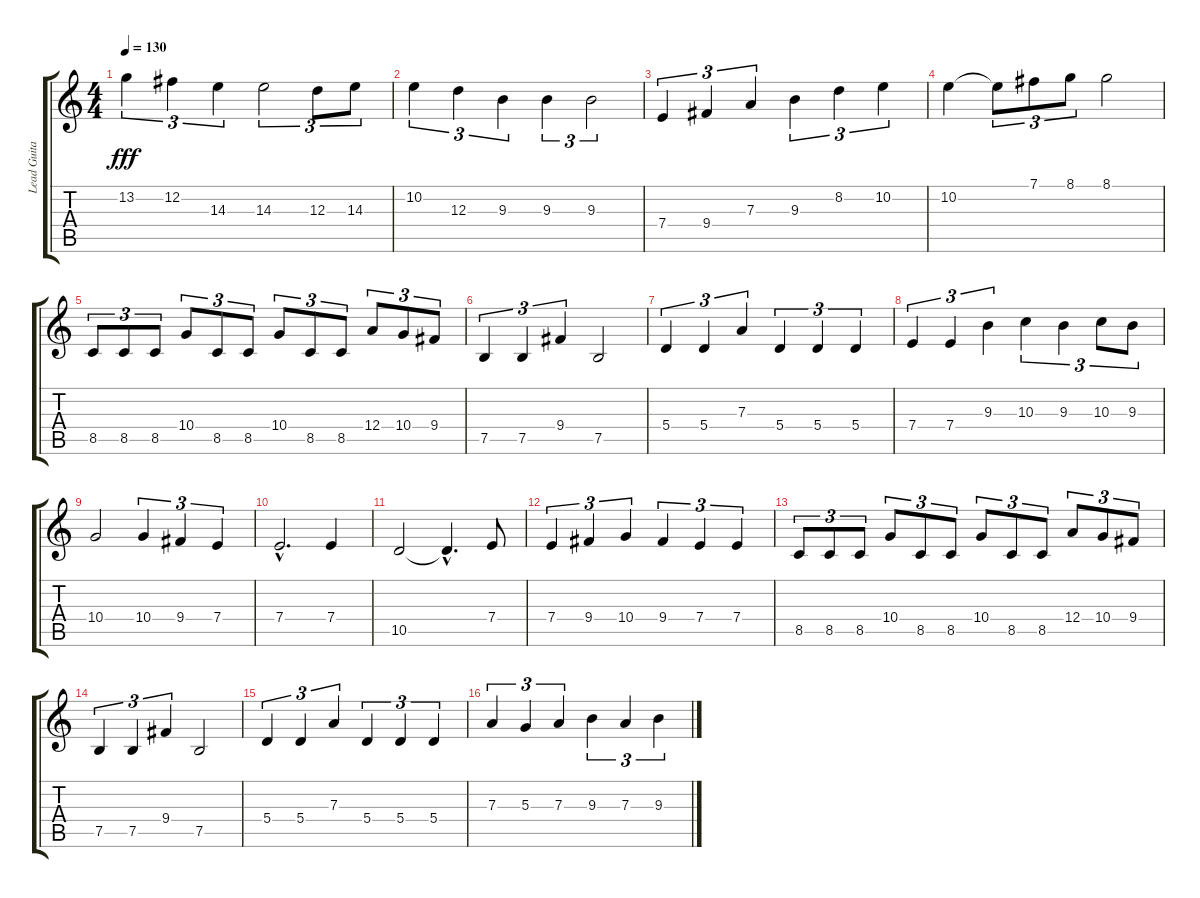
\track ("Lead Guitar" "Lead Guita") {instrument distortionguitar}
\staff {score tabs}
\tuning (B3 Gb3 D3 A2 E2 B1) {hide}
\ts (4 4)
\tempo 130
\clef g2
\ks c
13.2.4{tu (3 2) dy fff} 12.2.4{tu (3 2)} 14.3.4{tu (3 2)} 14.3.2{tu (3 2)} 12.3.8{tu (3 2)} 14.3.8{tu (3 2)} |
10.2.4{tu (3 2)} 12.3.4{tu (3 2)} 9.3.4{tu (3 2)} 9.3.4{tu (3 2)} 9.3.2{tu (3 2)} |
7.4.4{tu (3 2)} 9.4.4{tu (3 2)} 7.3.4{tu (3 2)} 9.3.4{tu (3 2)} 8.2.4{tu (3 2)} 10.2.4{tu (3 2)} |
10.2.4 10.2{t}.8{tu (3 2)} 7.1.8{tu (3 2)} 8.1.8{tu (3 2)} 8.1.2 |
8.5.8{tu (3 2)} 8.5.8{tu (3 2)} 8.5.8{tu (3 2)} 10.4.8{tu (3 2)} 8.5.8{tu (3 2)} 8.5.8{tu (3 2)} 10.4.8{tu (3 2)} 8.5.8{tu (3 2)} 8.5.8{tu (3 2)} 12.4.8{tu (3 2)} 10.4.8{tu (3 2)} 9.4.8{tu (3 2)} |
7.5.4{tu (3 2)} 7.5.4{tu (3 2)} 9.4.4{tu (3 2)} 7.5.2 |
5.4.4{tu (3 2)} 5.4.4{tu (3 2)} 7.3.4{tu (3 2)} 5.4.4{tu (3 2)} 5.4.4{tu (3 2)} 5.4.4{tu (3 2)} |
7.4.4{tu (3 2)} 7.4.4{tu (3 2)} 9.3.4{tu (3 2)} 10.3.4{tu (3 2)} 9.3.4{tu (3 2)} 10.3.8{tu (3 2)} 9.3.8{tu (3 2)} |
10.4.2 10.4.4{tu (3 2)} 9.4.4{tu (3 2)} 7.4.4{tu (3 2)} |
7.4{hac}.2{d} 7.4.4 |
10.5.2 10.5{hac t}.4{d} 7.4.8 |
7.4.4{tu (3 2)} 9.4.4{tu (3 2)} 10.4.4{tu (3 2)} 9.4.4{tu (3 2)} 7.4.4{tu (3 2)} 7.4.4{tu (3 2)} |
8.5.8{tu (3 2)} 8.5.8{tu (3 2)} 8.5.8{tu (3 2)} 10.4.8{tu (3 2)} 8.5.8{tu (3 2)} 8.5.8{tu (3 2)} 10.4.8{tu (3 2)} 8.5.8{tu (3 2)} 8.5.8{tu (3 2)} 12.4.8{tu (3 2)} 10.4.8{tu (3 2)} 9.4.8{tu (3 2)} |
7.5.4{tu (3 2)} 7.5.4{tu (3 2)} 9.4.4{tu (3 2)} 7.5.2 |
5.4.4{tu (3 2)} 5.4.4{tu (3 2)} 7.3.4{tu (3 2)} 5.4.4{tu (3 2)} 5.4.4{tu (3 2)} 5.4.4{tu (3 2)} |
7.3.4{tu (3 2)} 5.3.4{tu (3 2)} 7.3.4{tu (3 2)} 9.3.4{tu (3 2)} 7.3.4{tu (3 2)} 9.3.4{tu (3 2)}
